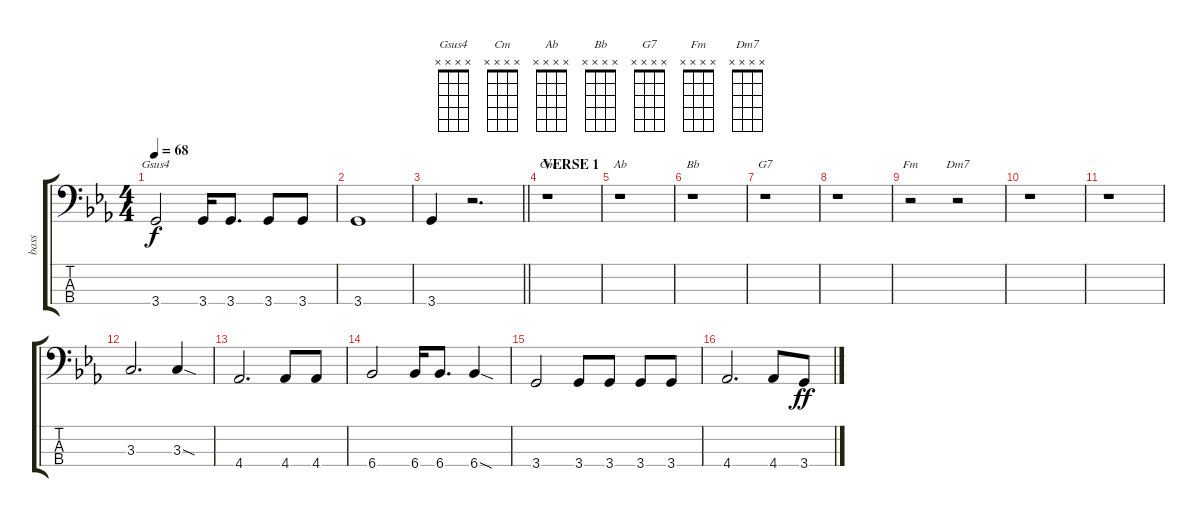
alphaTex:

\track ("bass" "bass") {instrument electricbassfinger}
\staff {score tabs}
\tuning (G2 D2 A1 E1) {hide}
\chord ("Gsus4" x x x x)
\chord ("Cm" x x x x)
\chord ("Ab" x x x x)
\chord ("Bb" x x x x)
\chord ("G7" x x x x)
\chord ("Fm" x x x x)
\chord ("Dm7" x x x x)
\ts (4 4)
\tempo 68
\clef f4
\ks cminor
3.4.2{ch "Gsus4" dy f} 3.4.16 3.4.8{d} 3.4.8 3.4.8 |
3.4.1 |
\barLineRight lightlight
3.4.4 r.2{d} |
\section ("" "VERSE 1")
r.1{ch "Cm"} |
r.1{ch "Ab"} |
r.1{ch "Bb"} |
r.1{ch "G7"} |
r.1 |
r.2{ch "Fm"} r.2{ch "Dm7"} |
r.1 |
r.1 |
3.3.2{d} 3.3{sod}.4 |
4.4.2{d} 4.4.8 4.4.8 |
6.4.2 6.4.16 6.4.8{d} 6.4{sod}.4 |
3.4.2 3.4.8 3.4.8 3.4.8 3.4.8 |
4.4.2{d} 4.4.8 3.4.8{dy ff}
